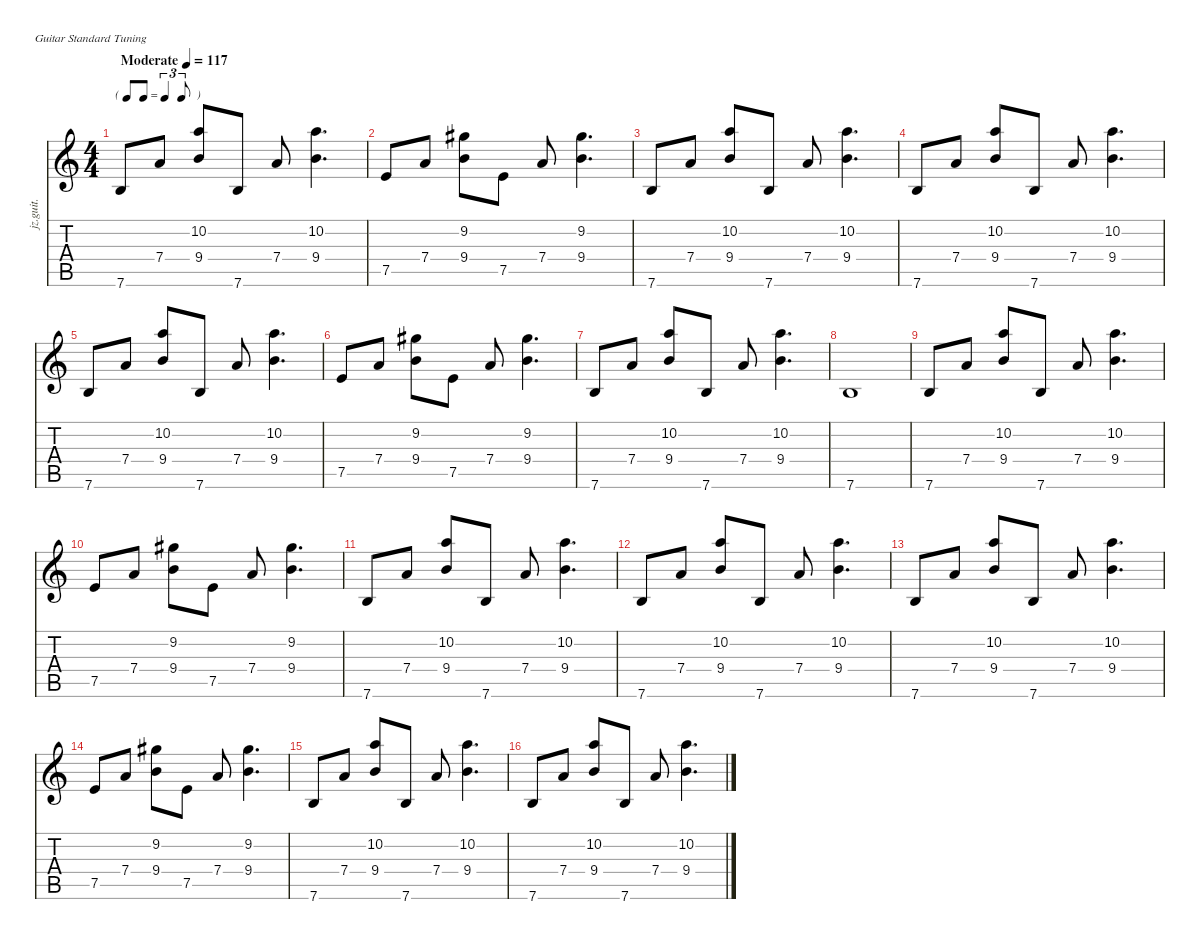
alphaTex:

\defaultSystemsLayout 4
\hideDynamics
\bracketExtendMode nobrackets
\otherSystemsTrackNameOrientation horizontal
\track ("Guitare Rythm Tapping" "jz.guit.") {instrument electricguitarjazz}
\staff {score tabs}
\tuning (E4 B3 G3 D3 A2 E2)
\ts (4 4)
\beaming (8 2 2 2 2)
\tf triplet8th
\tempo (117 "Moderate")
\clef g2
\ks c
7.6.8{dy f instrument electricguitarjazz beam Up} 7.4.8{beam Up} (10.2 9.4).8{beam Up} 7.6.8{beam Up} 7.4.8{beam Up} (10.2 9.4).4{d beam Down} |
7.5.8{beam Up} 7.4.8{beam Up} (9.2{acc #} 9.4).8{beam Down} 7.5.8{beam Down} 7.4.8{beam Up} (9.2{acc #} 9.4).4{d beam Down} |
7.6.8{beam Up} 7.4.8{beam Up} (10.2 9.4).8{beam Up} 7.6.8{beam Up} 7.4.8{beam Up} (10.2 9.4).4{d beam Down} |
7.6.8{beam Up} 7.4.8{beam Up} (10.2 9.4).8{beam Up} 7.6.8{beam Up} 7.4.8{beam Up} (10.2 9.4).4{d beam Down} |
7.6.8{beam Up} 7.4.8{beam Up} (10.2 9.4).8{beam Up} 7.6.8{beam Up} 7.4.8{beam Up} (10.2 9.4).4{d beam Down} |
7.5.8{beam Up} 7.4.8{beam Up} (9.2{acc #} 9.4).8{beam Down} 7.5.8{beam Down} 7.4.8{beam Up} (9.2{acc #} 9.4).4{d beam Down} |
7.6.8{beam Up} 7.4.8{beam Up} (10.2 9.4).8{beam Up} 7.6.8{beam Up} 7.4.8{beam Up} (10.2 9.4).4{d beam Down} |
7.6.1{beam Up} |
7.6.8{beam Up} 7.4.8{beam Up} (10.2 9.4).8{beam Up} 7.6.8{beam Up} 7.4.8{beam Up} (10.2 9.4).4{d beam Down} |
7.5.8{beam Up} 7.4.8{beam Up} (9.2{acc #} 9.4).8{beam Down} 7.5.8{beam Down} 7.4.8{beam Up} (9.2{acc #} 9.4).4{d beam Down} |
7.6.8{beam Up} 7.4.8{beam Up} (10.2 9.4).8{beam Up} 7.6.8{beam Up} 7.4.8{beam Up} (10.2 9.4).4{d beam Down} |
7.6.8{beam Up} 7.4.8{beam Up} (10.2 9.4).8{beam Up} 7.6.8{beam Up} 7.4.8{beam Up} (10.2 9.4).4{d beam Down} |
7.6.8{beam Up} 7.4.8{beam Up} (10.2 9.4).8{beam Up} 7.6.8{beam Up} 7.4.8{beam Up} (10.2 9.4).4{d beam Down} |
7.5.8{beam Up} 7.4.8{beam Up} (9.2{acc #} 9.4).8{beam Down} 7.5.8{beam Down} 7.4.8{beam Up} (9.2{acc #} 9.4).4{d beam Down} |
7.6.8{beam Up} 7.4.8{beam Up} (10.2 9.4).8{beam Up} 7.6.8{beam Up} 7.4.8{beam Up} (10.2 9.4).4{d beam Down} |
7.6.8{beam Up} 7.4.8{beam Up} (10.2 9.4).8{beam Up} 7.6.8{beam Up} 7.4.8{beam Up} (10.2 9.4).4{d beam Down}
